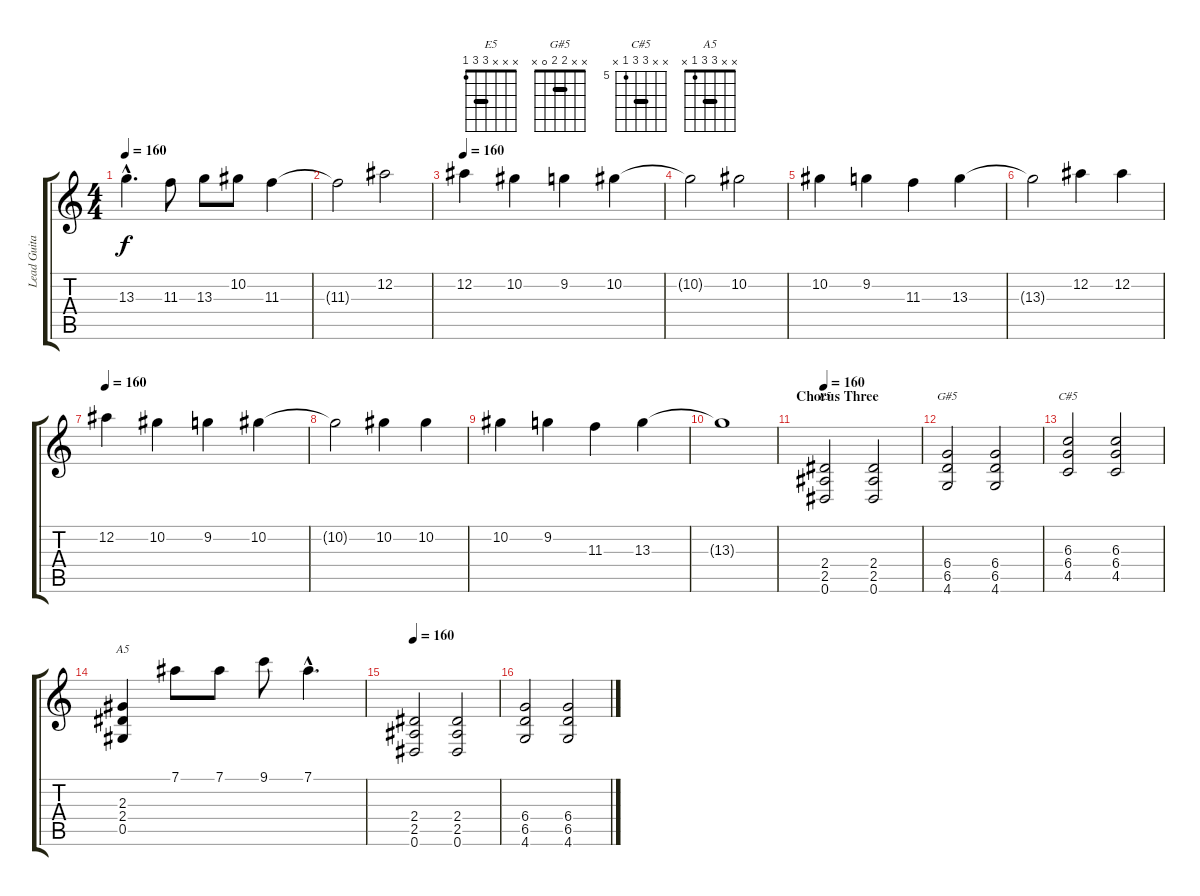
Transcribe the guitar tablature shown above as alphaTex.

\track ("Lead Guitar [Rivers Cuomo]" "Lead Guita") {instrument electricguitarmuted}
\staff {score tabs}
\tuning (Eb4 Bb3 Gb3 Db3 Ab2 Eb2) {hide}
\chord ("E5" x x x 3 3 1) {barre 3}
\chord ("G#5" x x 2 2 0 x) {barre 2}
\chord ("C#5" x x 7 7 5 x) {firstfret 5 barre 7}
\chord ("A5" x x 3 3 1 x) {barre 3}
\ts (4 4)
\tempo 160
\clef g2
\ks c
13.3{hac}.4{d dy f} 11.3.8 13.3.8 10.2.8 11.3.4 |
11.3{t}.2 12.2.2 |
\tempo 160
12.2.4{volume 16 instrument overdrivenguitar} 10.2.4 9.2.4 10.2.4 |
10.2{t}.2 10.2.2 |
10.2.4 9.2.4 11.3.4 13.3.4 |
13.3{t}.2 12.2.4 12.2.4 |
\tempo 160
12.2.4{volume 16 instrument overdrivenguitar} 10.2.4 9.2.4 10.2.4 |
10.2{t}.2 10.2.4 10.2.4 |
10.2.4 9.2.4 11.3.4 13.3.4 |
13.3{t}.1 |
\section ("" "Chorus Three")
\tempo 160
(2.4 2.5 0.6).2{ch "E5" volume 13 instrument overdrivenguitar} (2.4 2.5 0.6).2 |
(6.4 6.5 4.6).2{ch "G#5"} (6.4 6.5 4.6).2 |
(6.3 6.4 4.5).2{ch "C#5"} (6.3 6.4 4.5).2 |
(2.3 2.4 0.5).4{ch "A5"} 7.1.8 7.1.8 9.1.8 7.1{hac}.4{d} |
\tempo 160
(2.4 2.5 0.6).2{volume 13 instrument overdrivenguitar} (2.4 2.5 0.6).2 |
(6.4 6.5 4.6).2 (6.4 6.5 4.6).2
